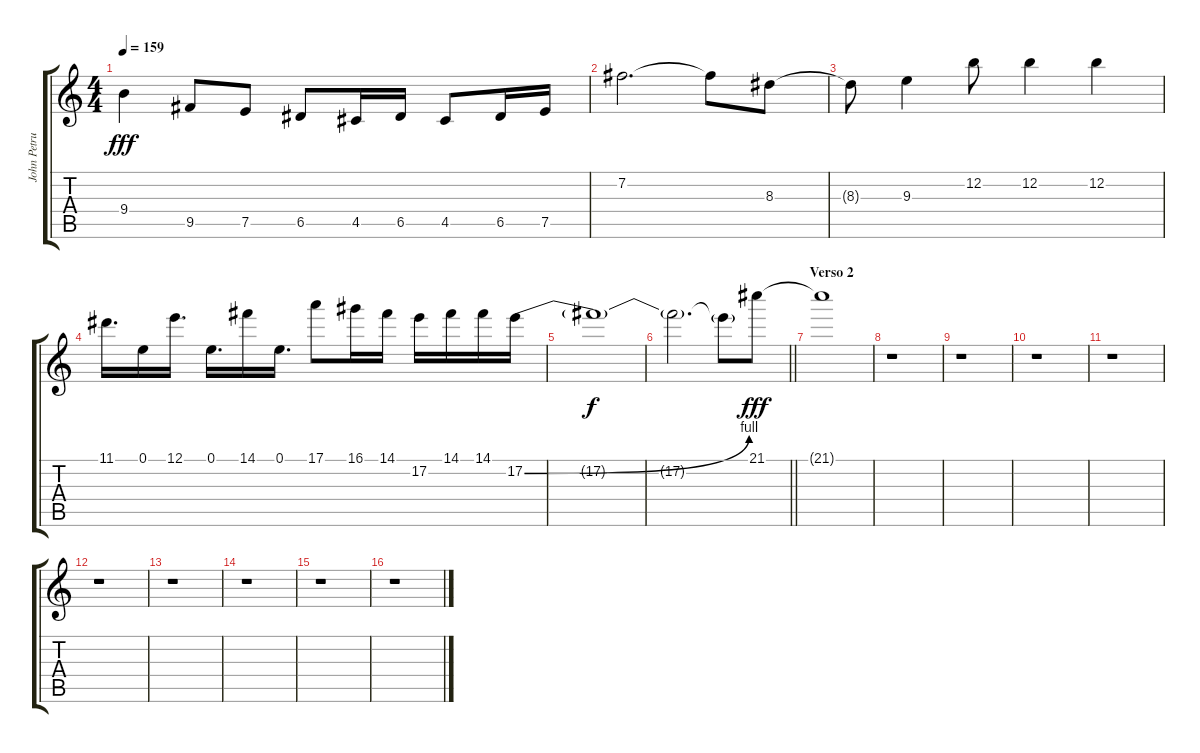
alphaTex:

\track ("John Petrucci Overdub" "John Petru") {instrument distortionguitar}
\staff {score tabs}
\tuning (E4 B3 G3 D3 A2 E2) {hide}
\ts (4 4)
\tempo 159
\clef g2
\ks c
9.4.4{dy fff} 9.5.8 7.5.8 6.5.8 4.5.16 6.5.16 4.5.8 6.5.16 7.5.16 |
7.2.2{d} 7.2{t}.8 8.3.8 |
8.3{t}.8 9.3.4 12.2.8 12.2.4 12.2.4 |
11.1.16{d} 0.1.16 12.1.16{d} 0.1.16{d} 14.1.16 0.1.16{d} 17.1.8 16.1.16 14.1.16 17.2.16 14.1.16 14.1.16 17.2{be (bend 0 0 60 4)}.16 |
17.2{t}.1{dy f} |
\barLineRight lightlight
17.2{t}.2{d} 17.2{t}.8 21.1.8{dy fff} |
\section ("" "Verso 2")
21.1{t}.1 |
r.1 |
r.1 |
r.1 |
r.1 |
r.1 |
r.1 |
r.1 |
r.1 |
r.1
